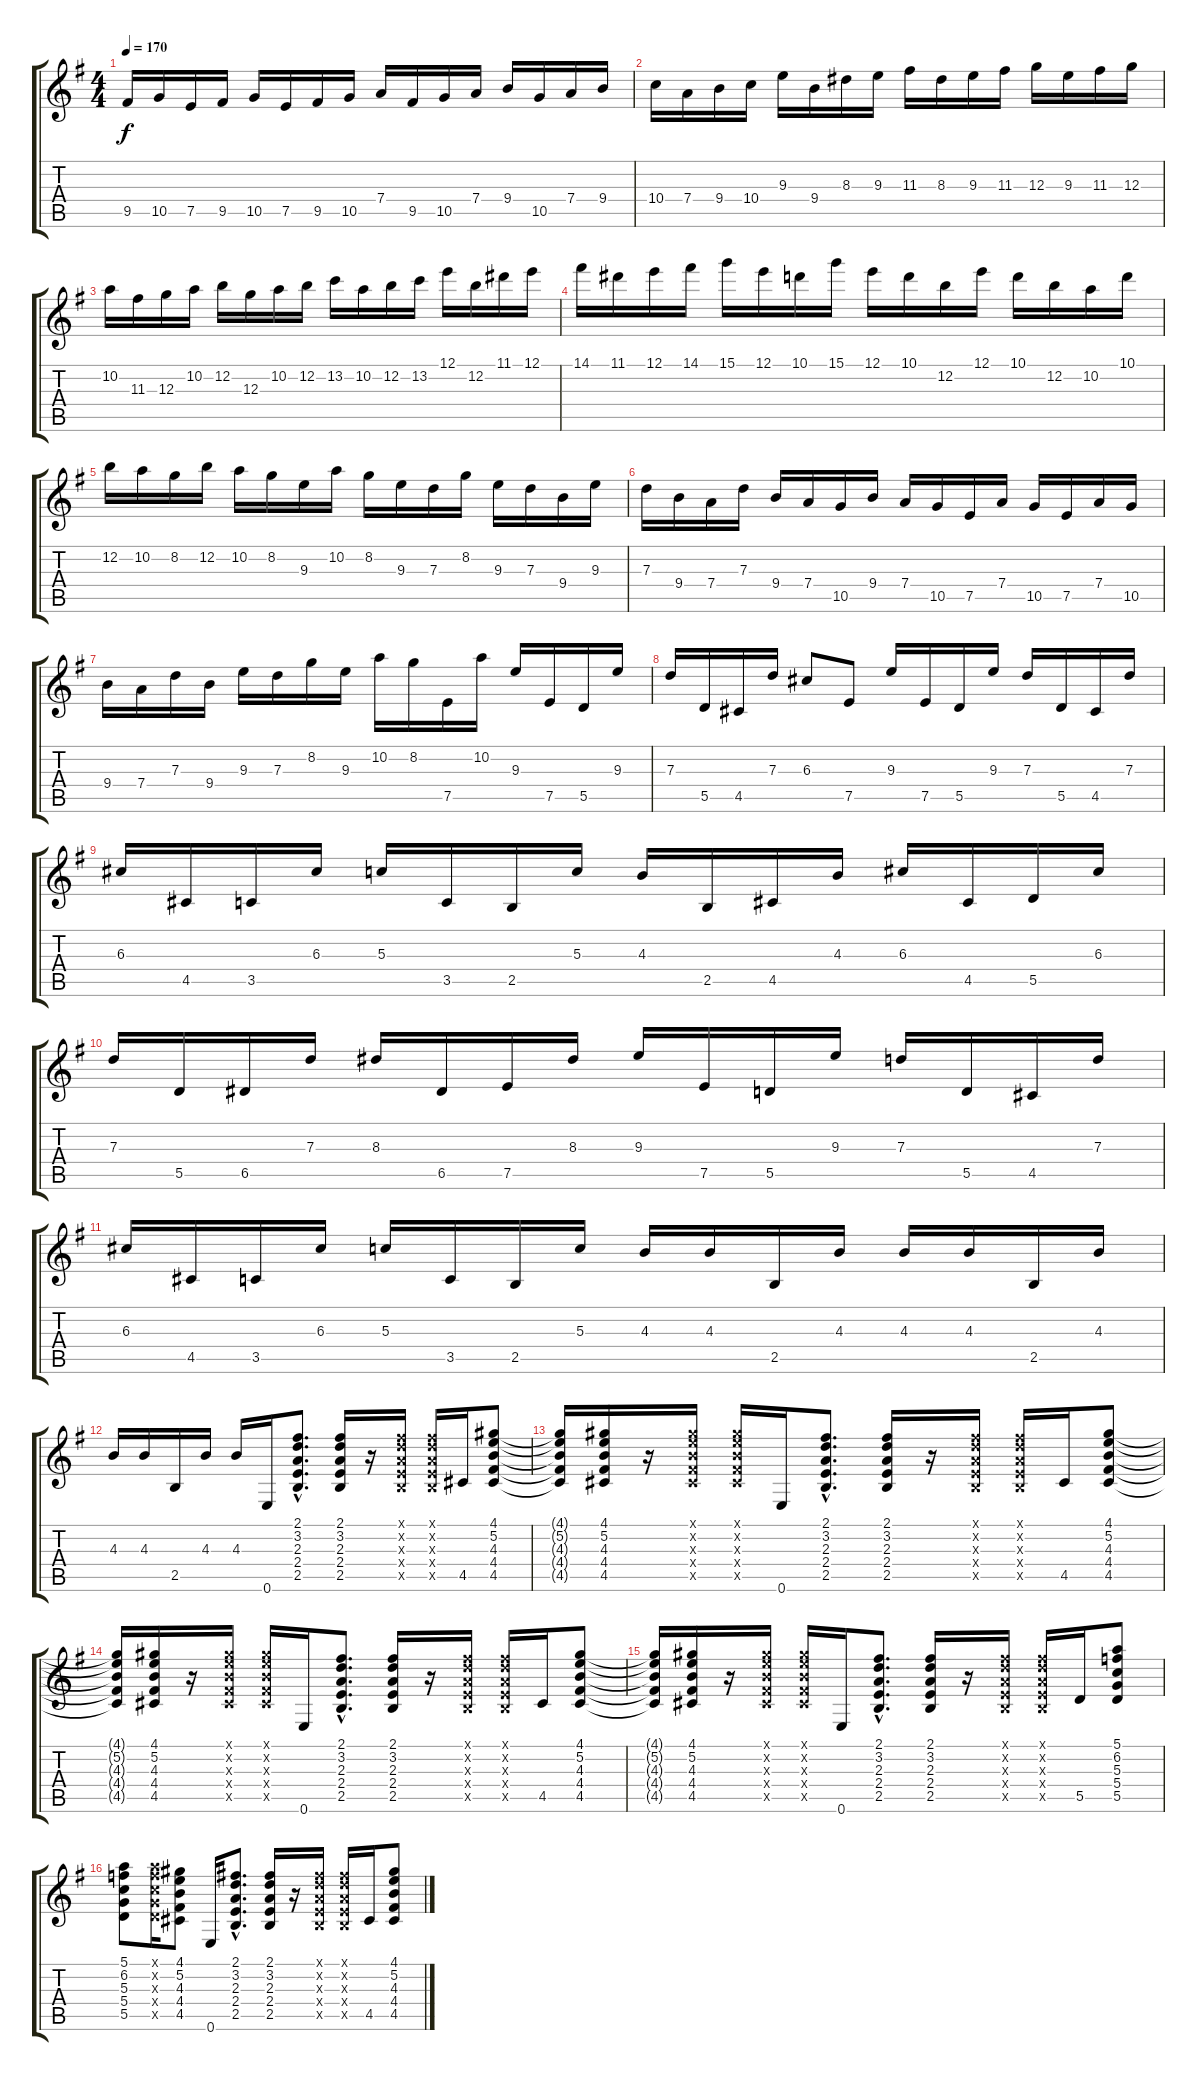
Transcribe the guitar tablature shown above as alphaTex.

\track "" {instrument distortionguitar}
\staff {score tabs}
\tuning (E4 B3 G3 D3 A2 E2) {hide}
\ts (4 4)
\tempo 170
\clef g2
\ks eminor
9.5.16{dy f} 10.5.16 7.5.16 9.5.16 10.5.16 7.5.16 9.5.16 10.5.16 7.4.16 9.5.16 10.5.16 7.4.16 9.4.16 10.5.16 7.4.16 9.4.16 |
10.4.16 7.4.16 9.4.16 10.4.16 9.3.16 9.4.16 8.3.16 9.3.16 11.3.16 8.3.16 9.3.16 11.3.16 12.3.16 9.3.16 11.3.16 12.3.16 |
10.2.16 11.3.16 12.3.16 10.2.16 12.2.16 12.3.16 10.2.16 12.2.16 13.2.16 10.2.16 12.2.16 13.2.16 12.1.16 12.2.16 11.1.16 12.1.16 |
14.1.16 11.1.16 12.1.16 14.1.16 15.1.16 12.1.16 10.1.16 15.1.16 12.1.16 10.1.16 12.2.16 12.1.16 10.1.16 12.2.16 10.2.16 10.1.16 |
12.2.16 10.2.16 8.2.16 12.2.16 10.2.16 8.2.16 9.3.16 10.2.16 8.2.16 9.3.16 7.3.16 8.2.16 9.3.16 7.3.16 9.4.16 9.3.16 |
7.3.16 9.4.16 7.4.16 7.3.16 9.4.16 7.4.16 10.5.16 9.4.16 7.4.16 10.5.16 7.5.16 7.4.16 10.5.16 7.5.16 7.4.16 10.5.16 |
9.4.16 7.4.16 7.3.16 9.4.16 9.3.16 7.3.16 8.2.16 9.3.16 10.2.16 8.2.16 7.5.16 10.2.16 9.3.16 7.5.16 5.5.16 9.3.16 |
7.3.16 5.5.16 4.5.16 7.3.16 6.3.8 7.5.8 9.3.16 7.5.16 5.5.16 9.3.16 7.3.16 5.5.16 4.5.16 7.3.16 |
6.3.16 4.5.16 3.5.16 6.3.16 5.3.16 3.5.16 2.5.16 5.3.16 4.3.16 2.5.16 4.5.16 4.3.16 6.3.16 4.5.16 5.5.16 6.3.16 |
7.3.16 5.5.16 6.5.16 7.3.16 8.3.16 6.5.16 7.5.16 8.3.16 9.3.16 7.5.16 5.5.16 9.3.16 7.3.16 5.5.16 4.5.16 7.3.16 |
6.3.16 4.5.16 3.5.16 6.3.16 5.3.16 3.5.16 2.5.16 5.3.16 4.3.16 4.3.16 2.5.16 4.3.16 4.3.16 4.3.16 2.5.16 4.3.16 |
4.3.16 4.3.16 2.5.16 4.3.16 4.3.16 0.6.16 (2.1{hac} 3.2{hac} 2.3{hac} 2.4{hac} 2.5{hac}).8{d} (2.1 3.2 2.3 2.4 2.5).16 r.16 (2.1{x} 3.2{x} 2.3{x} 2.4{x} 2.5{x}).16 (2.1{x} 3.2{x} 2.3{x} 2.4{x} 2.5{x}).16 4.5.16 (4.1 5.2 4.3 4.4 4.5).8 |
(4.1{t} 5.2{t} 4.3{t} 4.4{t} 4.5{t}).16 (4.1 5.2 4.3 4.4 4.5).16 r.16 (4.1{x} 5.2{x} 4.3{x} 4.4{x} 4.5{x}).16 (4.1{x} 5.2{x} 4.3{x} 4.4{x} 4.5{x}).16 0.6.16 (2.1{hac} 3.2{hac} 2.3{hac} 2.4{hac} 2.5{hac}).8{d} (2.1 3.2 2.3 2.4 2.5).16 r.16 (2.1{x} 3.2{x} 2.3{x} 2.4{x} 2.5{x}).16 (2.1{x} 3.2{x} 2.3{x} 2.4{x} 2.5{x}).16 4.5.16 (4.1 5.2 4.3 4.4 4.5).8 |
(4.1{t} 5.2{t} 4.3{t} 4.4{t} 4.5{t}).16 (4.1 5.2 4.3 4.4 4.5).16 r.16 (4.1{x} 5.2{x} 4.3{x} 4.4{x} 4.5{x}).16 (4.1{x} 5.2{x} 4.3{x} 4.4{x} 4.5{x}).16 0.6.16 (2.1{hac} 3.2{hac} 2.3{hac} 2.4{hac} 2.5{hac}).8{d} (2.1 3.2 2.3 2.4 2.5).16 r.16 (2.1{x} 3.2{x} 2.3{x} 2.4{x} 2.5{x}).16 (2.1{x} 3.2{x} 2.3{x} 2.4{x} 2.5{x}).16 4.5.16 (4.1 5.2 4.3 4.4 4.5).8 |
(4.1{t} 5.2{t} 4.3{t} 4.4{t} 4.5{t}).16 (4.1 5.2 4.3 4.4 4.5).16 r.16 (4.1{x} 5.2{x} 4.3{x} 4.4{x} 4.5{x}).16 (4.1{x} 5.2{x} 4.3{x} 4.4{x} 4.5{x}).16 0.6.16 (2.1{hac} 3.2{hac} 2.3{hac} 2.4{hac} 2.5{hac}).8{d} (2.1 3.2 2.3 2.4 2.5).16 r.16 (2.1{x} 3.2{x} 2.3{x} 2.4{x} 2.5{x}).16 (2.1{x} 3.2{x} 2.3{x} 2.4{x} 2.5{x}).16 5.5.16 (5.1 6.2 5.3 5.4 5.5).8 |
(5.1 6.2 5.3 5.4 5.5).8 (5.1{x} 6.2{x} 5.3{x} 5.4{x} 5.5{x}).16 (4.1 5.2 4.3 4.4 4.5).8 0.6.16 (2.1{hac} 3.2{hac} 2.3{hac} 2.4{hac} 2.5{hac}).8{d} (2.1 3.2 2.3 2.4 2.5).16 r.16 (2.1{x} 3.2{x} 2.3{x} 2.4{x} 2.5{x}).16 (2.1{x} 3.2{x} 2.3{x} 2.4{x} 2.5{x}).16 4.5.16 (4.1 5.2 4.3 4.4 4.5).8
